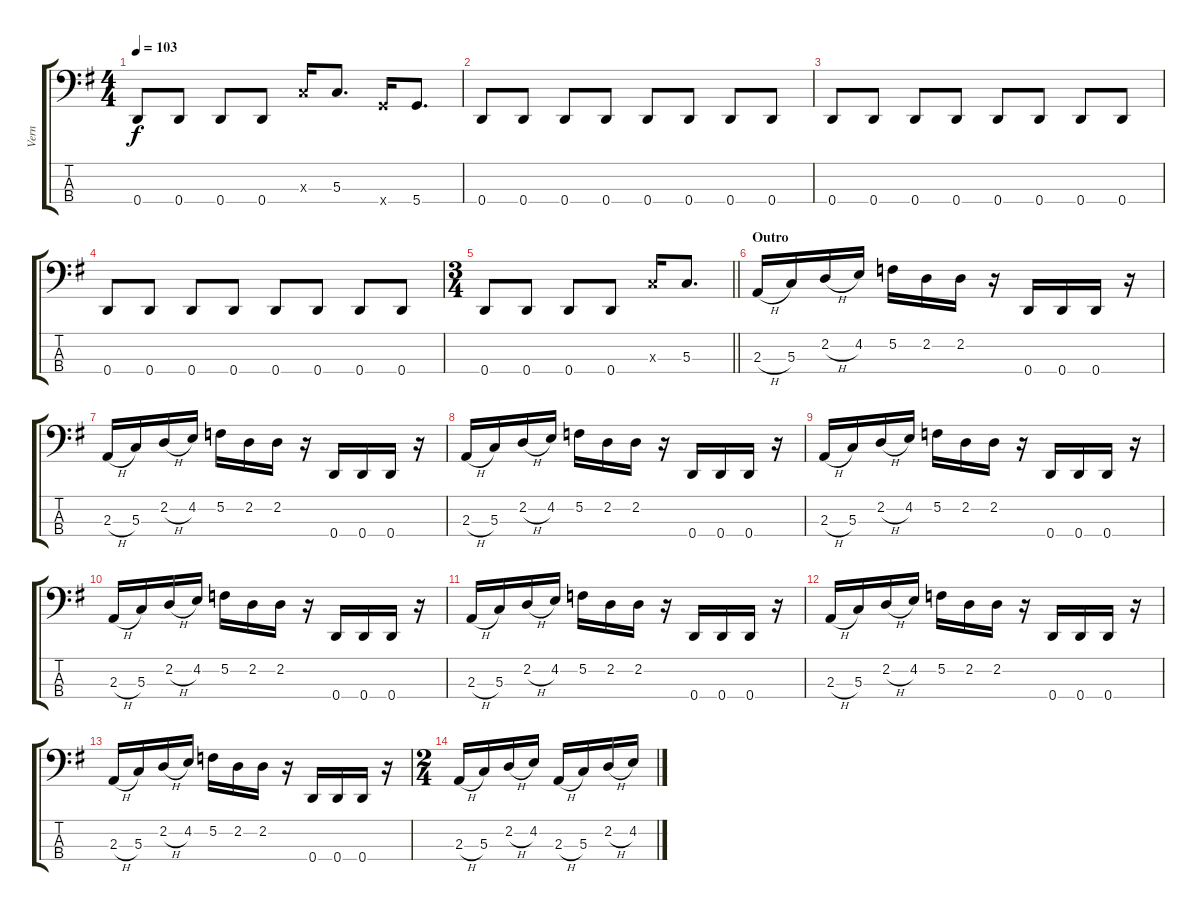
\track ("Vern" "Vern") {instrument electricbassfinger}
\staff {score tabs}
\tuning (F2 C2 G1 D1) {hide}
\ts (4 4)
\tempo 103
\clef f4
\ks g
0.4.8{dy f} 0.4.8 0.4.8 0.4.8 5.3{x}.16 5.3.8{d} 5.4{x}.16 5.4.8{d} |
0.4.8 0.4.8 0.4.8 0.4.8 0.4.8 0.4.8 0.4.8 0.4.8 |
0.4.8 0.4.8 0.4.8 0.4.8 0.4.8 0.4.8 0.4.8 0.4.8 |
0.4.8 0.4.8 0.4.8 0.4.8 0.4.8 0.4.8 0.4.8 0.4.8 |
\ts (3 4)
\barLineRight lightlight
0.4.8 0.4.8 0.4.8 0.4.8 5.3{x}.16 5.3.8{d} |
\section ("" "Outro")
2.3{h}.16 5.3.16 2.2{h}.16 4.2.16 5.2.16 2.2.16 2.2.16 r.16 0.4.16 0.4.16 0.4.16 r.16 |
2.3{h}.16 5.3.16 2.2{h}.16 4.2.16 5.2.16 2.2.16 2.2.16 r.16 0.4.16 0.4.16 0.4.16 r.16 |
2.3{h}.16 5.3.16 2.2{h}.16 4.2.16 5.2.16 2.2.16 2.2.16 r.16 0.4.16 0.4.16 0.4.16 r.16 |
2.3{h}.16 5.3.16 2.2{h}.16 4.2.16 5.2.16 2.2.16 2.2.16 r.16 0.4.16 0.4.16 0.4.16 r.16 |
2.3{h}.16 5.3.16 2.2{h}.16 4.2.16 5.2.16 2.2.16 2.2.16 r.16 0.4.16 0.4.16 0.4.16 r.16 |
2.3{h}.16 5.3.16 2.2{h}.16 4.2.16 5.2.16 2.2.16 2.2.16 r.16 0.4.16 0.4.16 0.4.16 r.16 |
2.3{h}.16 5.3.16 2.2{h}.16 4.2.16 5.2.16 2.2.16 2.2.16 r.16 0.4.16 0.4.16 0.4.16 r.16 |
2.3{h}.16 5.3.16 2.2{h}.16 4.2.16 5.2.16 2.2.16 2.2.16 r.16 0.4.16 0.4.16 0.4.16 r.16 |
\ts (2 4)
2.3{h}.16 5.3.16 2.2{h}.16 4.2.16 2.3{h}.16 5.3.16 2.2{h}.16 4.2.16
